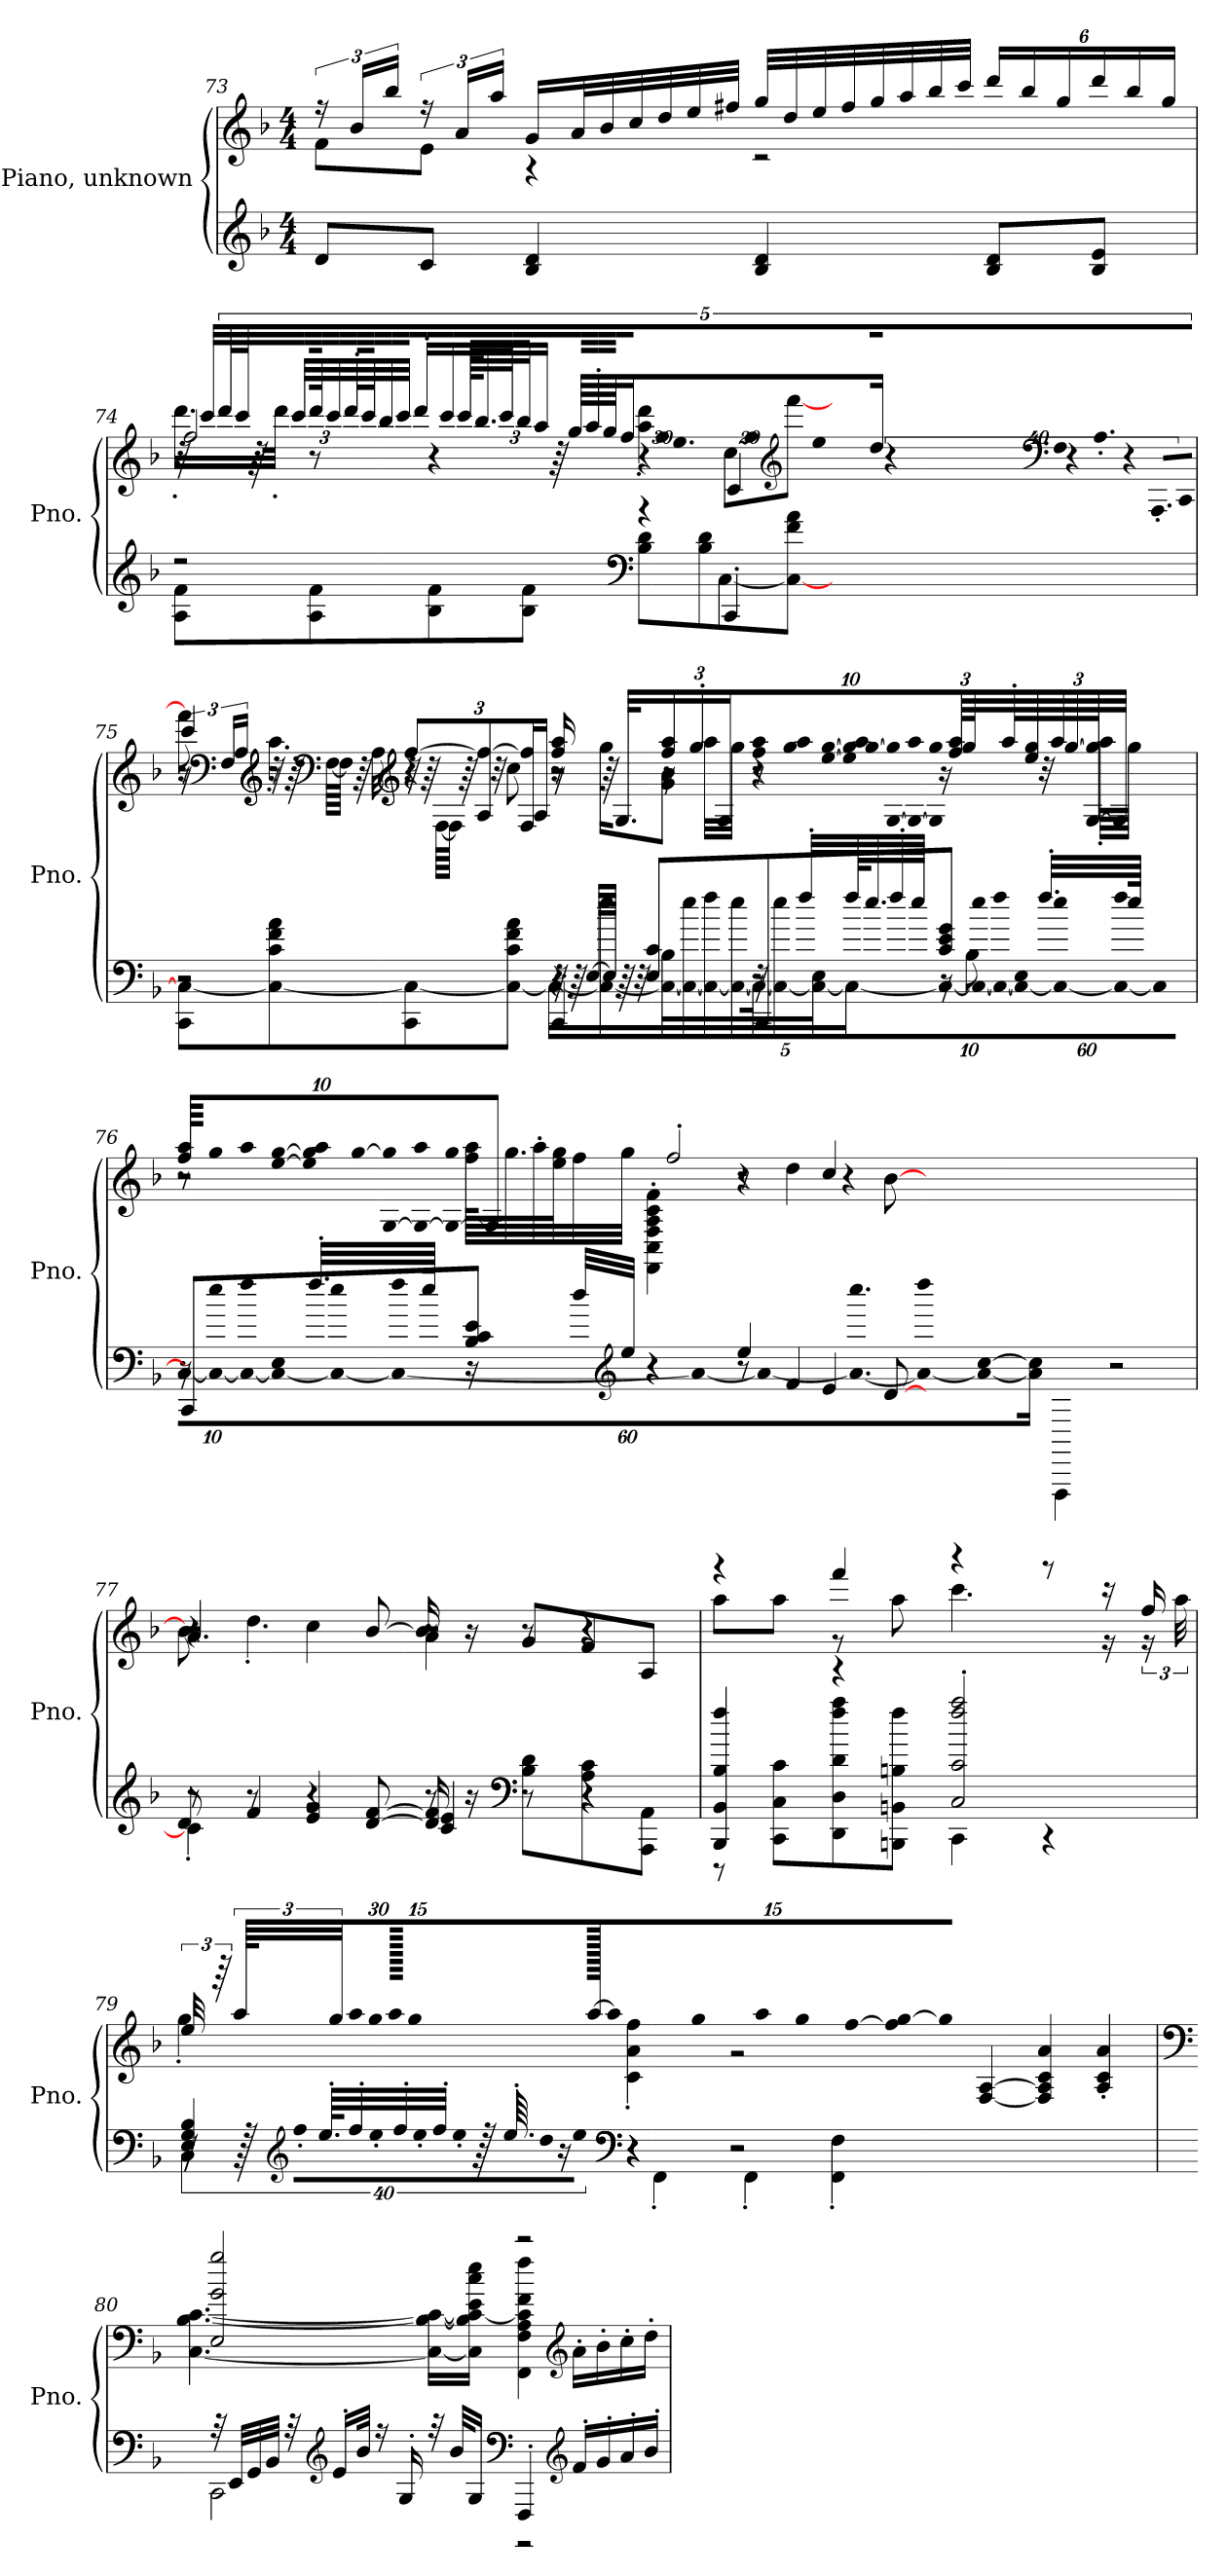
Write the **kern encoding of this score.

**kern	**kern
*part1	*part1
*staff2	*staff1
*I"Piano, unknown	*
*I'Pno.	*
!!LO:LB:g=z
*clefG2	*clefG2
*k[b-]	*k[b-]
*M4/4	*M4/4
=73	=73
*	*^
8d/L	24r	8f\L
.	24b-/LL	.
.	24bb-/JJ	.
8c/J	24r	8e\J
.	24a/LL	.
.	24aa/JJ	.
4B-/ 4d/	16g/LL	4r
.	32a/L	.
.	32b-/	.
.	32cc/	.
.	32dd/	.
.	32ee/	.
.	32ff#X/JJJ	.
4B-/ 4d/	32gg/LLL	2r
.	32dd/	.
.	32ee/	.
.	32ff#/	.
.	32gg/	.
.	32aa/	.
.	32bb-/	.
.	32ccc/JJJ	.
*	*Xbrackettup	*
8B-/ 8d/L	24ddd/LL	.
.	24bb-/	.
.	24gg/	.
8B-/ 8e/J	24ddd/	.
.	24bb-/	.
.	24gg/JJ	.
!!LO:PB:g=z
=74	=74	=74
*^	*	*^
2r	8A\ 8f\L	32r	16.ddd'\LL	2ff/
.	.	32ccc/LLL	.	.
*	*	*brackettup	*	*
.	.	80ddd/L	.	.
.	.	80ccc/JJJJ	.	.
.	.	80r	.	.
.	.	.	32ddd'\JJk	.
.	.	40ccc/LLL	.	.
*	*	*Xbrackettup	*	*
.	8A\ 8f\	96ddd/K	8r	.
.	.	48ccc/	.	.
.	.	64ddd'/L	.	.
.	.	64ccc/J	.	.
.	.	32bb-/	.	.
.	.	32ccc/JJJ	.	.
.	8B-\ 8f\	16ddd'/LL	4r	.
.	.	16ccc/	.	.
.	8B-\ 8f\J	128ccc/KLL	.	.
.	.	64.bb-/	.	.
.	.	96ccc/J	.	.
.	.	48bb-/J	.	.
.	.	16aa/JJ	.	.
*clefF4	*	*	*	*
4r	8B-\ 8d\L	64r	4aa\' 4ddd\'	4r
.	.	64gg/LLLL	.	.
.	.	64aa'/	.	.
.	.	64gg/JJ	.	.
.	.	16ff/	.	.
!	!	!LO:N:vis=256	!	!
.	8B-\ 8d\	1920%17ff/KLL	.	.
!	!	!LO:N:vis=64.	!	!
.	.	640%17ee/	.	.
.	.	1920ryy	.	.
!	!	!LO:N:vis=256	!	!
.	.	1920%17ff/K	.	.
!	!	!LO:N:vis=64	!	!
.	.	960%17ee/JJ	.	.
.	.	16dd/JJ	.	.
*	*	*brackettup	*	*
!	!	!LO:N:vis=32	!	!
4CC'/	[8C\	640%23r	8cc\L	4c/
*	*	*clefF4	*	*
!	!	!LO:N:vis=32	!	!
.	.	640%23F/	.	.
!	!	!LO:N:vis=64	!	!
.	.	960%17r	.	.
!	!	!LO:N:vis=32.	!	!
.	.	1920%103A'/	.	.
*	*	*clefG2	*	*
.	8C\_ 8f\ 8a\J	.	[8fff\J	.
!	!	!LO:N:vis=64	!	!
.	.	960%17r	.	.
!	!	!LO:N:vis=32.	!	!
.	.	1920%103F'/LLL	.	.
!	!	!LO:N:vis=32	!	!
.	.	640%23A/JJJ	.	.
1920ryy	1920ryy	.	1920ryy	1920ryy
!!LO:LB:g=z
=75	=75	=75	=75	=75
*^	*^	*	*	*^
2r	8CC\ 8C\_L	2r	2r	24r	8fff\]	4ccc/	8r
*	*	*	*	*clefF4	*	*	*
.	.	.	.	24F/LL	.	.	.
.	.	.	.	24A/JJ	.	.	.
*	*	*	*	*clefG2	*	*	*
.	8C\_ 8c\ 8f\ 8a\	.	.	8r	32r	.	4.aa'\
.	.	.	.	.	64r	.	.
*	*	*	*	*clefF4	*	*	*
.	.	.	.	.	[64F\LLLL	.	.
.	.	.	.	.	64F\JJJJ]	.	.
.	.	.	.	.	64r	.	.
.	.	.	.	.	32A\	.	.
*	*	*	*	*clefG2	*	*	*
*	*	*	*	*Xbrackettup	*	*	*
.	8CC\ 8C\_	.	.	[12ff/L	32r	4r	.
.	.	.	.	.	64r	.	.
.	.	.	.	.	[64F\LLLL	.	.
.	.	.	.	.	64F\JJJJ]	.	.
.	.	.	.	.	64r	.	.
.	.	.	.	12A/ 12ff/_	.	.	.
.	.	.	.	.	32r	.	.
.	8C\_ 8c\ 8f\ 8a\J	.	.	.	8cc\	.	.
.	.	.	.	24F/ 24ff/]L	.	.	.
.	.	.	.	24A/JJ	.	.	.
4CC'/	16C\LL_	32r	4r	16ff/ 16aa/	8r	2r	16r
.	.	64r	.	.	.	.	.
.	.	[64E/LLLL	.	.	.	.	.
.	16C\_ 16ee\	64E/JJJJ]	.	64r	.	.	16gg\KL
.	.	64r	.	32.G/KLL	.	.	.
.	.	32r	.	.	.	.	.
.	32C\_ 32B-\L	8E/ 8c/L	.	24ff/ 24aa/	16r	.	8g\ 8b-\J
.	32C\_ 32ee\	.	.	.	.	.	.
.	.	.	.	24gg'/	.	.	.
.	32C\_ 32ff\	.	.	.	32aa\LLL	.	.
.	.	.	.	24G/	.	.	.
.	32C\_ 32ee\	.	.	.	32gg\JJJ	.	.
*	*Xbrackettup	*	*	*	*	*	*
!	!	!	!	!LO:N:vis=64	!	!	!
32r	80C\K_	8CC/	8r	640%9ff/ 640%9aa/LL	8r	.	4r
.	40C\_ 40ee\	.	.	.	.	.	.
!	!	!	!	!LO:N:vis=64	!	!	!
.	.	.	.	640%9gg/	.	.	.
!	!	!	!	!LO:N:vis=64	!	!	!
.	.	.	.	640%9aa/	.	.	.
32ff'/LLL	.	.	.	.	.	.	.
.	40C\_ 40E\J	.	.	.	.	.	.
!	!	!	!	!LO:N:vis=64	!	!	!
.	.	.	.	[640%9ee/ [640%9gg/	.	.	.
!	!	!	!	!LO:N:vis=64	!	!	!
.	.	.	.	640%9ee/] 640%9gg/] 640%9aa/	.	.	.
128ff/KL	16C\_	.	.	.	.	.	.
!	!	!	!	!LO:N:vis=64	!	!	!
64.ee/	.	.	.	[640%9gg/	.	.	.
!	!	!	!	!LO:N:vis=64	!	!	!
.	.	.	.	[640%9G/ 640%9gg/]	.	.	.
64ff'/	.	.	.	.	.	.	.
!	!	!	!	!LO:N:vis=64	!	!	!
.	.	.	.	640%9G/_ 640%9aa/	.	.	.
64ee/JJJJ	.	.	.	.	.	.	.
!	!	!	!	!LO:N:vis=64	!	!	!
.	.	.	.	640%9G/] 640%9gg/	.	.	.
!	!LO:N:vis=64	!	!	!	!	!	!
16r	640%9C\LL_	8c/ 8e/ 8g/J	8B-\	.	16r	.	.
.	.	.	.	96ff/ 96aa/J	.	.	.
.	.	.	.	48gg/	.	.	.
!	!LO:N:vis=64	!	!	!	!	!	!
.	640%9C\_ 640%9ee\	.	.	.	.	.	.
!	!LO:N:vis=64	!	!	!	!	!	!
.	640%9C\_ 640%9ff\J	.	.	.	.	.	.
.	.	.	.	64aa'/L	.	.	.
!	!LO:N:vis=32	!	!	!	!	!	!
.	1920%53C\_ 1920%53E\	.	.	.	.	.	.
.	.	.	.	64ee/ 64gg/	.	.	.
32.ff'/LLL	.	.	.	.	32r	.	.
.	.	.	.	96aa/	.	.	.
!	!LO:N:vis=32	!	!	!	!	!	!
.	1920%53C\_ 1920%53ee\	.	.	.	.	.	.
.	.	.	.	[96gg/	.	.	.
.	.	.	.	[96G/ 96gg/]J	.	.	.
.	.	.	.	.	64aa'\LLLL	.	.
.	.	.	.	32G/JJJ]	.	.	.
!	!LO:N:vis=64	!	!	!	!	!	!
.	640%9C\_ 640%9ff\L	.	.	.	.	.	.
64ee/JJJk	.	.	.	.	64gg\JJJJ	.	.
!	!LO:N:vis=64	!	!	!	!	!	!
.	640%9C\JJJJ_	.	.	.	.	.	.
960ryy	.	960ryy	960ryy	.	640ryy	640ryy	640ryy
.	960ryy	.	.	.	.	.	.
1920ryy	.	1920ryy	1920ryy	.	.	.	.
*	*	*	*	*v	*v	*v	*v
!!LO:LB:g=z
=76	=76	=76	=76	=76
!	!LO:N:vis=64	!	!	!LO:N:vis=64
*	*	*	*	*^
*	*	*v	*v	*	*^
16r	640%9C\LLLL_	8CC/L	640%9ff/ 640%9aa/LLLL	2r	8r
!	!LO:N:vis=64	!	!LO:N:vis=64	!	!
.	640%9C\_ 640%9ee\	.	640%9gg/	.	.
!	!LO:N:vis=64	!	!LO:N:vis=64	!	!
.	640%9C\_ 640%9ff\J	.	640%9aa/	.	.
!	!LO:N:vis=32	!	!LO:N:vis=64	!	!
.	1920%53C\_ 1920%53E\	.	[640%9ee/ [640%9gg/	.	.
!	!	!	!LO:N:vis=64	!	!
.	.	.	640%9ee/] 640%9gg/] 640%9aa/	.	.
32.ff'/LLL	.	.	.	.	.
!	!LO:N:vis=32	!	!	!	!
.	1920%53C\_ 1920%53ee\	.	.	.	.
!	!	!	!LO:N:vis=64	!	!
.	.	.	[640%9gg/	.	.
!	!	!	!LO:N:vis=64	!	!
.	.	.	[640%9G/ 640%9gg/]	.	.
!	!LO:N:vis=64	!	!	!	!
.	640%9C\_ 640%9ff\L	.	.	.	.
!	!	!	!LO:N:vis=64	!	!
.	.	.	640%9G/_ 640%9aa/	.	.
64ee/JJJk	.	.	.	.	.
!	!LO:N:vis=64	!	!	!	!
.	640%9C\_	.	.	.	.
!	!	!	!LO:N:vis=64	!	!
.	.	.	640%9G/_ 640%9gg/JJJ	.	.
16r	.	8B-/ 8c/ 8e/J	.	.	128ff\ 128aa\KLLLL
!	!LO:N:vis=256	!	!	!	!
.	1920%17C\K_	.	.	.	.
.	.	.	8G/J]	.	.
.	.	.	.	.	64.gg\
!	!LO:N:vis=64.	!	!	!	!
.	640%17C\_ 640%17ee\	.	.	.	.
.	.	.	.	.	64aa'\
!	!LO:N:vis=256	!	!	!	!
.	1920%17C\_ 1920%17ff\K	.	.	.	.
!	!LO:N:vis=64	!	!	!	!
.	960%17C\_ [960%17E\JJ	.	.	.	.
.	.	.	.	.	64ee\ 64gg\J
32dd/LLL	16C\] 16E\]JJ	.	.	.	32ff\
*clefG2	*	*	*	*	*
32ee/JJJ	.	.	.	.	32gg\JJJ
4r	4FFF\	4r	.	.	4FF\' 4C\' 4F\' 4A\' 4c\' 4f\'
.	.	.	2ff'/	.	.
4ee/	2r	8r	.	4r	8r
.	.	4f/	.	.	4dd\
4e/	.	.	.	4cc/	.
.	.	.	4r	.	.
.	.	[8d/	.	.	[8b-\
640ryy	640ryy	640ryy	.	640ryy	640ryy
!!LO:LB:g=z
=77	=77	=77	=77	=77	=77
*	*	*	*	*	*^
8r	4c'\	8d/]	2r	4r	4.a/	8b-\]
4f/	.	8r	.	.	.	4.dd'\
.	4r	4e/ 4g/	.	4cc\	.	.
[8d/ [8f/	.	.	.	.	[8b-/	.
16d/] 16f/]	8r	4c/ 4e/	8r	4a\	16b-/]	2r
16r	.	.	.	.	16r	.
*clefF4	*	*	*	*	*	*
8r	8B-\ 8d\L	.	8g/L	.	8r	.
4r	8A\ 8c\	4r	8f/	4r	4r	.
.	8AAA\ 8AA\J	.	8A/J	.	.	.
*	*v	*v	*	*	*	*
*	*	*	*v	*v	*v
=78	=78	=78	=78
4BBB-/ 4BB-/ 4B-/ 4ff/	8r	4r	8aa\L
.	8CC\ 8C\ 8c\L	.	8aa\J
4r	8DD\ 8D\ 8d\ 8ff\ 8aa\	4fff/	8r
.	8BBBn\ 8BBn\ 8Bn\ 8ff\J	.	8aa\
2C/' 2c/' 2ff/' 2aa/'	4CC\	4r	4.ccc\
.	4r	8r	.
.	.	16r	16r
*	*	*	*brackettup
.	.	16ff/	24r
.	.	.	48aa\
!!LO:LB:g=z	!!
=79	=79	=79	=79
*	*brackettup	*	*
!	!LO:N:vis=32	!	!
*^	*^	*	*
32r	640%23r	4E/ 4G/ 4B-/	4C\	48ee/	4gg'\
.	.	.	.	96r	.
128r	.	.	.	96aa/KLLL	.
*clefG2	*	*	*	*	*
!	!LO:N:vis=32	!	!	!	!
.	640%23ff'\LLL	.	.	.	.
64.ee'/KLLL	.	.	.	.	.
.	.	.	.	48gg/	.
*	*	*	*	*Xbrackettup	*
!	!	!	!	!LO:N:vis=256	!
32ff'/	.	.	.	1920%17aa/KL	.
!	!	!	!	!LO:N:vis=64	!
.	.	.	.	960%17gg/	.
!	!LO:N:vis=32	!	!	!	!
.	640%23ee'\	.	.	.	.
!	!	!	!	!LO:N:vis=64	!
.	.	.	.	960%17aa/	.
32ff'/	.	.	.	.	.
.	.	.	.	1920ryy	.
!	!	!	!	!LO:N:vis=64	!
.	.	.	.	960%17gg/	.
!	!LO:N:vis=32	!	!	!	!
.	640%23ee'\	.	.	.	.
32ff'/JJJ	.	.	.	[1920aa/	.
.	.	.	.	960%13aa/]	.
!	!	!	!	!LO:N:vis=64	!
.	.	.	.	640%9gg/	.
!	!LO:N:vis=32	!	!	!	!
.	640%23ee'\	.	.	.	.
!	!	!	!	!LO:N:vis=64	!
.	.	.	.	640%9aa/	.
128r	.	.	.	.	.
64.ee'/	.	.	.	.	.
!	!	!	!	!LO:N:vis=64	!
.	.	.	.	640%9gg/J	.
!	!LO:N:vis=32	!	!	!	!
.	640%23dd\	.	.	.	.
!	!	!	!	!LO:N:vis=32	!
.	.	.	.	[1920%53ff/	.
16r	.	.	.	.	.
!	!	!	!	!LO:N:vis=64	!
.	.	.	.	640%9ff/] [640%9gg/K	.
!	!LO:N:vis=32	!	!	!	!
.	640%23ee\JJJ	.	.	.	.
!	!	!	!	!LO:N:vis=32	!
.	.	.	.	1920%53gg/JJJ]	.
*clefF4	*	*	*	*	*
4r	.	4r	4r	.	4c\' 4a\' 4ff\'
.	.	.	.	[4F/ [4A/	.
.	4FF'\	.	.	.	.
2r	.	2r	2r	.	2r
.	.	.	.	4F/] 4A/] 4c/ 4a/	.
.	4FF'\	.	.	.	.
.	.	.	.	4A/' 4c/' 4a/'	.
.	4FF\' 4F\'	.	.	.	.
640ryy	.	640ryy	640ryy	.	960ryy
.	.	.	.	960ryy	.
.	.	.	.	.	1920ryy
*v	*v	*v	*v	*	*
!!LO:LB:g=z	!!
=80	=80	=80
*	*clefF4	*
*^	*	*
32r	2CC\	2E/ 2g/ 2gg/	[4.C\ [4.B-\ [4.c\
32EE/LLL	.	.	.
32GG/	.	.	.
32BB-/JJJ	.	.	.
32r	.	.	.
*clefG2	*	*	*
16e'/LL	.	.	.
32b-/JJk	.	.	.
16r	.	.	.
16G'/	.	.	.
32r	.	.	16C\_ 16B-\_ 16c\_LL
32b-/KLL	.	.	.
16G/JJ	.	.	16C\] 16B-\] 16c\_ 16e\ 16cc\ 16ee\JJ
*clefF4	*	*	*
4FFF'/	2r	2r	4FF\ 4F\ 4A\ 4c\] 4f\ 4ff\
*clefG2	*	*clefG2	*
16f'/LL	.	.	16a'\LL
16g'/	.	.	16b-'\
16a'/	.	.	16cc'\
16b-'/JJ	.	.	16dd'\JJ
*v	*v	*	*
*	*v	*v
=	=
*-	*-
